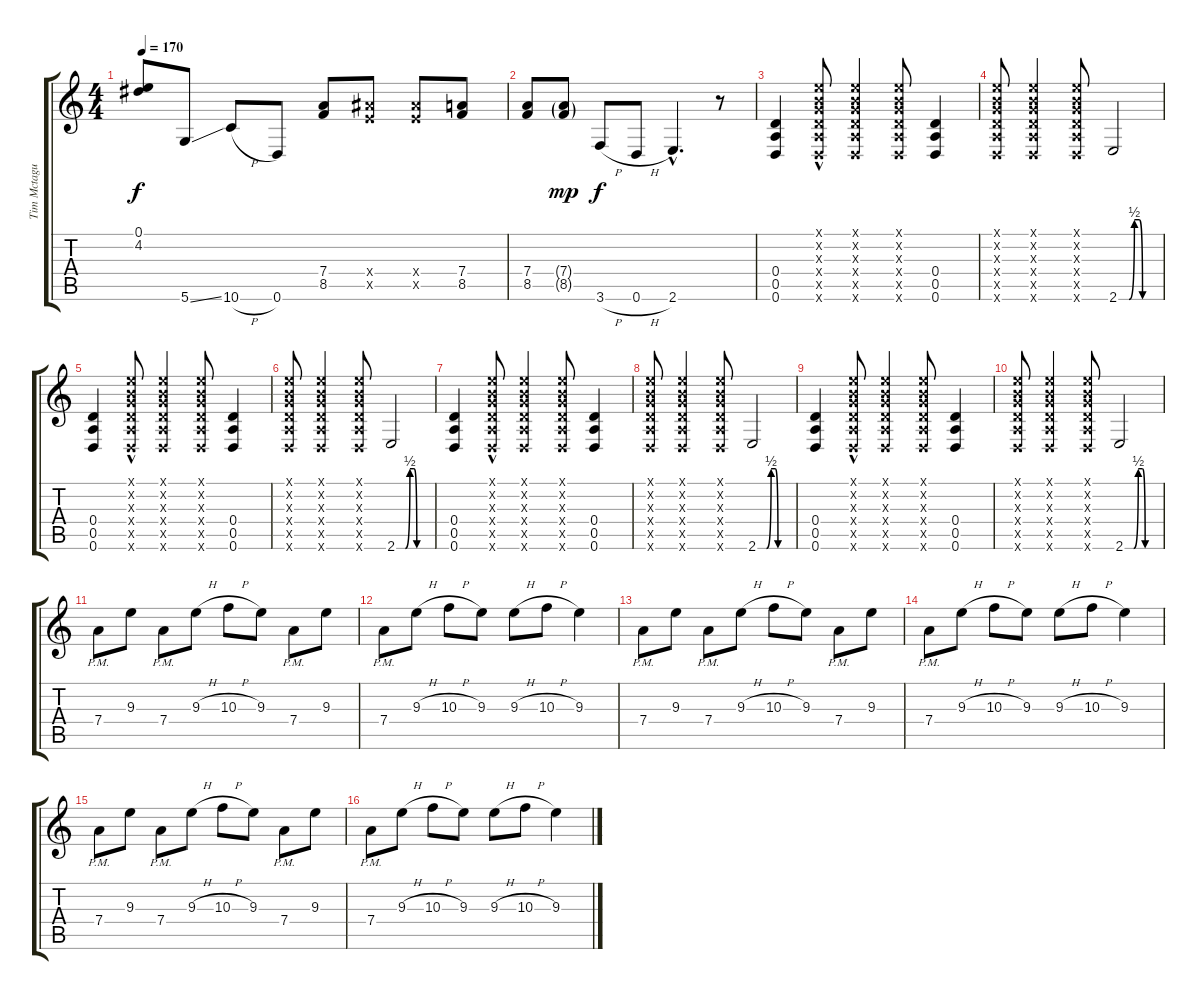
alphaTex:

\track ("Tim Mctague" "Tim Mctagu") {instrument distortionguitar}
\staff {score tabs}
\tuning (E4 B3 G3 D3 A2 D2) {hide}
\ts (4 4)
\tempo 170
\clef g2
\ks c
(0.1{t} 4.2{t}).8{dy f} 5.6{ss}.8 10.6{h}.8 0.6.8 (7.4 8.5).8 (8.4{x} 7.5{x}).8 (8.4{x} 7.5{x}).8 (7.4 8.5).8 |
(7.4 8.5).8 (7.4{g} 8.5{g}).8{dy mp} 3.6{h}.8{dy f} 0.6{h}.8 2.6{hac}.4{d} r.8 |
(0.4 0.5 0.6).4 (0.1{x} 0.2{x} 0.3{x} 0.4{x} 0.5{hac x} 0.6{x}).8 (0.1{x} 0.2{x} 0.3{x} 0.4{x} 0.5{x} 0.6{x}).4 (0.1{x} 0.2{x} 0.3{x} 0.4{x} 0.5{x} 0.6{x}).8 (0.4 0.5 0.6).4 |
(0.1{x} 0.2{x} 0.3{x} 0.4{x} 0.5{x} 0.6{x}).8 (0.1{x} 0.2{x} 0.3{x} 0.4{x} 0.5{x} 0.6{x}).4 (0.1{x} 0.2{x} 0.3{x} 0.4{x} 0.5{x} 0.6{x}).8 2.6{be (custom 0 0 15 0 23 2 30 2 35 0 45 0 60 0)}.2 |
(0.4 0.5 0.6).4 (0.1{x} 0.2{x} 0.3{x} 0.4{x} 0.5{hac x} 0.6{x}).8 (0.1{x} 0.2{x} 0.3{x} 0.4{x} 0.5{x} 0.6{x}).4 (0.1{x} 0.2{x} 0.3{x} 0.4{x} 0.5{x} 0.6{x}).8 (0.4 0.5 0.6).4 |
(0.1{x} 0.2{x} 0.3{x} 0.4{x} 0.5{x} 0.6{x}).8 (0.1{x} 0.2{x} 0.3{x} 0.4{x} 0.5{x} 0.6{x}).4 (0.1{x} 0.2{x} 0.3{x} 0.4{x} 0.5{x} 0.6{x}).8 2.6{be (custom 0 0 15 0 23 2 30 2 35 0 45 0 60 0)}.2 |
(0.4 0.5 0.6).4 (0.1{x} 0.2{x} 0.3{x} 0.4{x} 0.5{hac x} 0.6{x}).8 (0.1{x} 0.2{x} 0.3{x} 0.4{x} 0.5{x} 0.6{x}).4 (0.1{x} 0.2{x} 0.3{x} 0.4{x} 0.5{x} 0.6{x}).8 (0.4 0.5 0.6).4 |
(0.1{x} 0.2{x} 0.3{x} 0.4{x} 0.5{x} 0.6{x}).8 (0.1{x} 0.2{x} 0.3{x} 0.4{x} 0.5{x} 0.6{x}).4 (0.1{x} 0.2{x} 0.3{x} 0.4{x} 0.5{x} 0.6{x}).8 2.6{be (custom 0 0 15 0 23 2 30 2 35 0 45 0 60 0)}.2 |
(0.4 0.5 0.6).4 (0.1{x} 0.2{x} 0.3{x} 0.4{x} 0.5{hac x} 0.6{x}).8 (0.1{x} 0.2{x} 0.3{x} 0.4{x} 0.5{x} 0.6{x}).4 (0.1{x} 0.2{x} 0.3{x} 0.4{x} 0.5{x} 0.6{x}).8 (0.4 0.5 0.6).4 |
(0.1{x} 0.2{x} 0.3{x} 0.4{x} 0.5{x} 0.6{x}).8 (0.1{x} 0.2{x} 0.3{x} 0.4{x} 0.5{x} 0.6{x}).4 (0.1{x} 0.2{x} 0.3{x} 0.4{x} 0.5{x} 0.6{x}).8 2.6{be (custom 0 0 15 0 23 2 30 2 35 0 45 0 60 0)}.2 |
7.4{pm}.8 9.3.8 7.4{pm}.8 9.3{h}.8 10.3{h}.8 9.3.8 7.4{pm}.8 9.3.8 |
7.4{pm}.8 9.3{h}.8 10.3{h}.8 9.3.8 9.3{h}.8 10.3{h}.8 9.3.4 |
7.4{pm}.8 9.3.8 7.4{pm}.8 9.3{h}.8 10.3{h}.8 9.3.8 7.4{pm}.8 9.3.8 |
7.4{pm}.8 9.3{h}.8 10.3{h}.8 9.3.8 9.3{h}.8 10.3{h}.8 9.3.4 |
7.4{pm}.8 9.3.8 7.4{pm}.8 9.3{h}.8 10.3{h}.8 9.3.8 7.4{pm}.8 9.3.8 |
7.4{pm}.8 9.3{h}.8 10.3{h}.8 9.3.8 9.3{h}.8 10.3{h}.8 9.3.4
